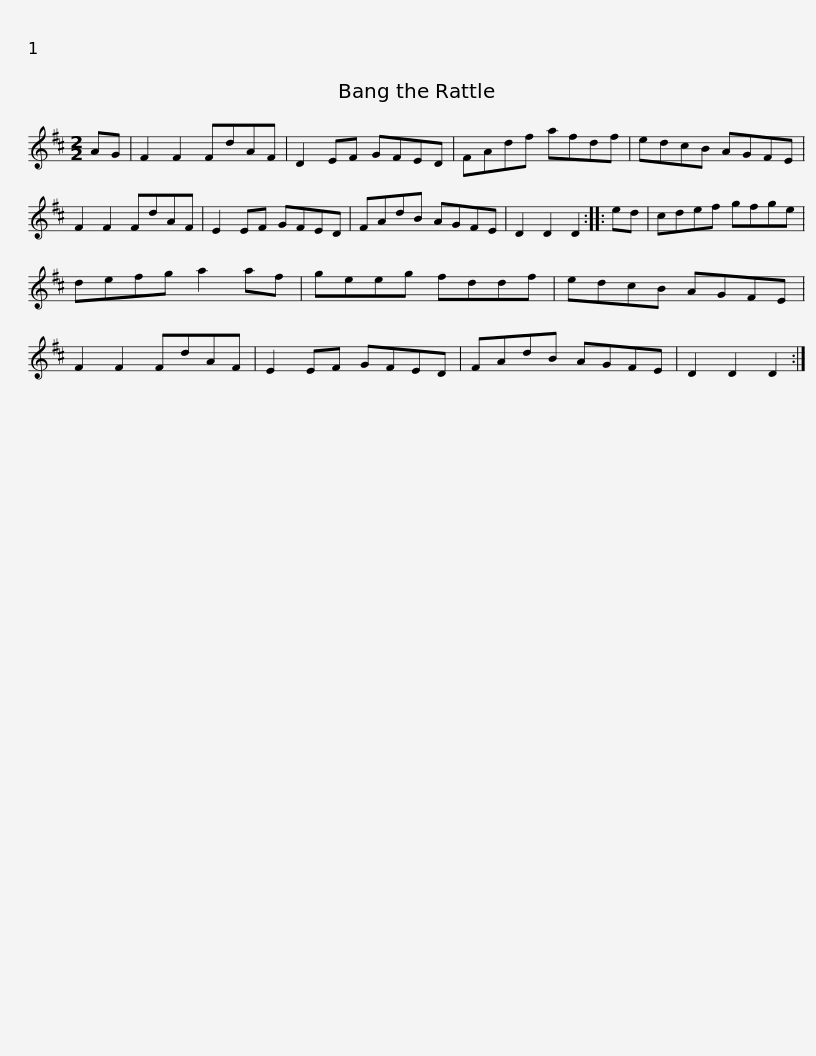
X:1
L:1/8
M:2/2
I:linebreak $
K:D
V:1 treble
V:1
 AG | F2 F2 FdAF | D2 EF GFED | FAdf afdf | edcB AGFE | %5
 F2 F2 FdAF | E2 EF GFED |$ FAdB AGFE | D2 D2 D2 :: ed | %10
 cdef gfge | defg a2 af | geeg fddf |$ edcB AGFE | F2 F2 FdAF | %15
 E2 EF GFED | FAdB AGFE | D2 D2 D2 :| %18
